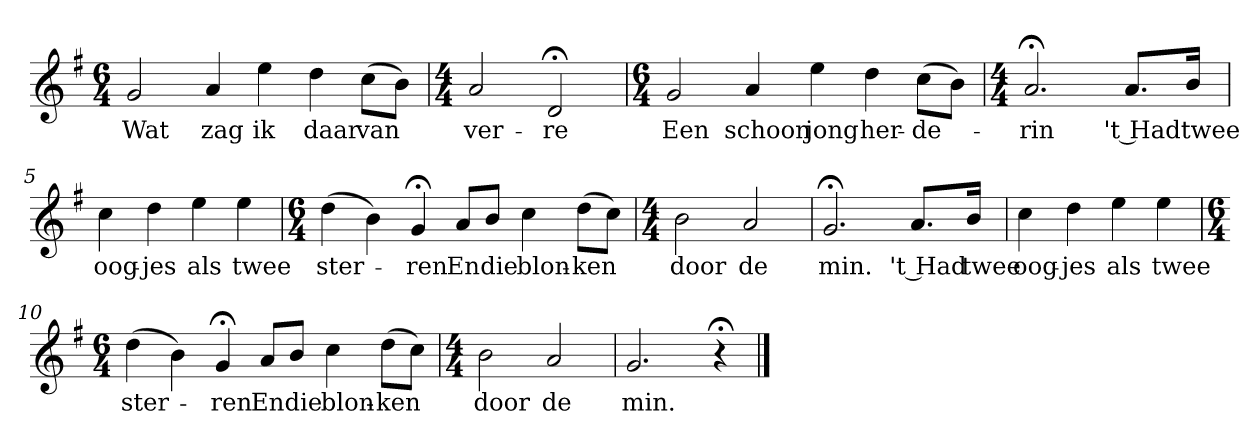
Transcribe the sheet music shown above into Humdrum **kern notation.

**kern	**text
*part1	*part1
*staff1	*staff1
*k[f#]	*
*G:	*
*M6/4	*
*MM120	*
=1	=1
2g	Wat
4a	zag
4ee	ik
4dd	daar
(8ccL	van
8bJ)	.
=2	=2
*M4/4	*
2a	ver-
2d;<	-re
=3	=3
*M6/4	*
2g	Een
4a	schoon
4ee	jong
4dd	her-
(8ccL	-de-
8bJ)	.
=4	=4
*M4/4	*
2.a;<	-rin
8.aL	't Had
16bJk	twee
=5	=5
4cc	oog-
4dd	-jes
4ee	als
4ee	twee
=6	=6
*M6/4	*
(4dd	ster-
4b)	.
4g;<	-ren
8aL	En
8bJ	die
4cc	blon-
(8ddL	-ken
8ccJ)	.
=7	=7
*M4/4	*
2b	door
2a	de
=8	=8
2.g;<	min.
8.aL	't Had
16bJk	twee
=9	=9
4cc	oog-
4dd	-jes
4ee	als
4ee	twee
=10	=10
*M6/4	*
(4dd	ster-
4b)	.
4g;<	-ren
8aL	En
8bJ	die
4cc	blon-
(8ddL	-ken
8ccJ)	.
=11	=11
*M4/4	*
2b	door
2a	de
=12	=12
2.g	min.
4r;<	.
==	==
*-	*-
